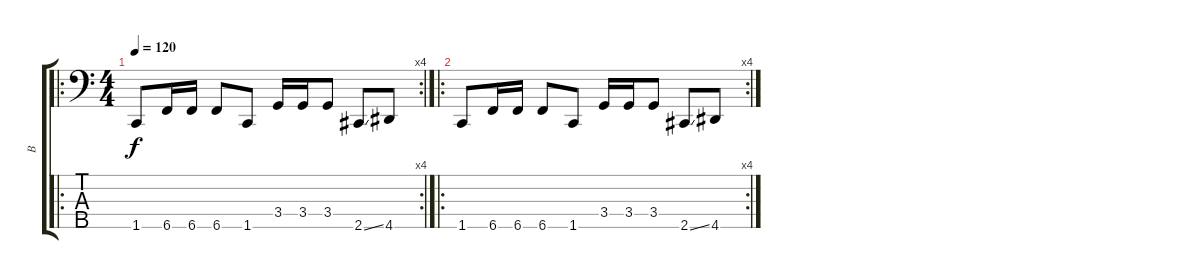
\track ("B" "B") {instrument electricbassfinger}
\staff {score tabs}
\tuning (G2 D2 A1 E1 B0) {hide}
\ro
\rc 4
\ts (4 4)
\tempo 120
\clef f4
\ks c
1.5.8{dy f} 6.5.16 6.5.16 6.5.8 1.5.8 3.4.16 3.4.16 3.4.8 2.5{ss}.8 4.5.8 |
\ro
\rc 4
1.5.8 6.5.16 6.5.16 6.5.8 1.5.8 3.4.16 3.4.16 3.4.8 2.5{ss}.8 4.5.8
